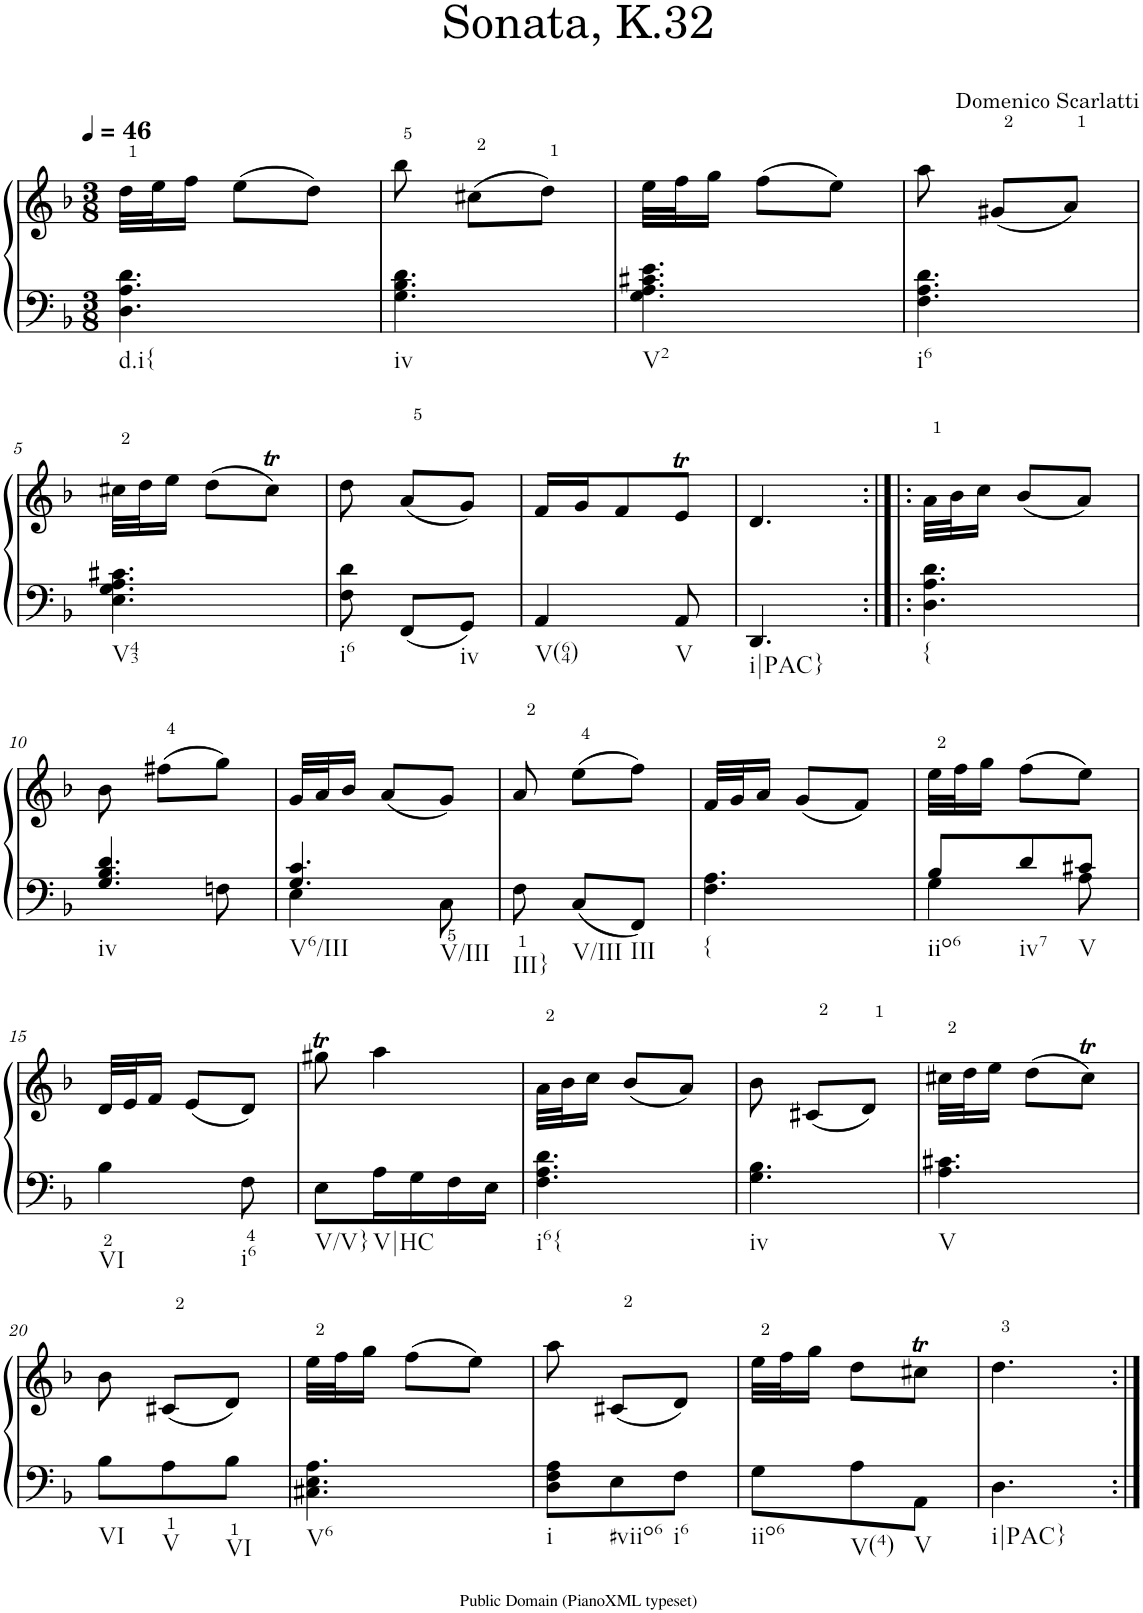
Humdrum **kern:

**kern	**kern
*part1	*part1
*staff2	*staff1
*I"Piano	*
*I'Pno.	*
*clefF4	*clefG2
*k[b-]	*k[b-]
*M3/8	*M3/8
*MM46	*MM46
=1	=1
!LO:TX:b:t=d.i{	!
4.D\ 4.A\ 4.d\	32dd\LLL
.	32ee\J
.	16ff\JJ
.	(8ee\L
.	8dd\J)
=2	=2
!LO:TX:b:t=iv	!
4.G\ 4.B-\ 4.d\	8bb-\
.	(8cc#X\L
.	8dd\J)
=3	=3
!LO:TX:b:t=V2	!
4.G\ 4.A\ 4.c#X\ 4.e\	32ee\LLL
.	32ff\J
.	16gg\JJ
.	(8ff\L
.	8ee\J)
=4	=4
!LO:TX:b:t=i6	!
4.F\ 4.A\ 4.d\	8aa\
.	(8g#X/L
.	8a/J)
!!LO:LB:g=z
=5	=5
!LO:TX:b:t=V43	!
4.E\ 4.G\ 4.A\ 4.c#X\	32cc#X\LLL
.	32dd\J
.	16ee\JJ
.	(8dd\L
.	8cc#t\J)
=6	=6
!LO:TX:b:t=i6	!
8F\ 8d\	8dd\
8FF/L	(8a/L
!LO:TX:b:t=iv	!
8GG/J	8g/J)
=7	=7
!LO:TX:b:t=V(64)	!
4AA/	16f/LL
.	16g/J
.	8f/
!LO:TX:b:t=V	!
8AA/	8et/J
=8	=8
!LO:TX:b:t=i|PAC}	!
4.DD/	4.d/
=9:|!|:	=9:|!|:
!LO:TX:b:t={	!
4.D\ 4.A\ 4.d\	32a\LLL
.	32b-\J
.	16cc\JJ
.	(8b-/L
.	8a/J)
!!LO:LB:g=z
=10	=10
*^	*
!LO:TX:b:t=iv	!	!
4.G/ 4.B-/ 4.d/	4ryy	8b-\
.	.	(8ff#X\L
.	8Fn\	8gg\J)
=11	=11	=11
!LO:TX:b:t=V6/III	!	!
!LO:TX:b:t=V/III	!	!
4.G/ 4.c/	4E\	32g/LLL
.	.	32a/J
.	.	16b-/JJ
.	.	(8a/L
.	8C\	8g/J)
=12	=12	=12
!LO:TX:b:t=III}	!	!
*v	*v	*
8F\	8a/
!LO:TX:b:t=V/III	!
8C/L	(8ee\L
!LO:TX:b:t=III	!
8FF/J	8ff\J)
=13	=13
!LO:TX:b:t={	!
4.F\ 4.A\	32f/LLL
.	32g/J
.	16a/JJ
.	(8g/L
.	8f/J)
=14	=14
*^	*
!LO:TX:b:t=iio6	!	!
8B-/L	4G\	32ee\LLL
.	.	32ff\J
.	.	16gg\JJ
!LO:TX:b:t=iv7	!	!
8d/	.	(8ff\L
!LO:TX:b:t=V	!	!
8c#X/J	8A\	8ee\J)
!!LO:LB:g=z
=15	=15	=15
!LO:TX:b:t=VI	!	!
*v	*v	*
4B-\	32d/LLL
.	32e/J
.	16f/JJ
.	(8e/L
!LO:TX:b:t=i6	!
8F\	8d/J)
=16	=16
!LO:TX:b:t=V/V}	!
8E\L	8gg#Xt\
!LO:TX:b:t=V|HC	!
16A\L	4aa\
16G\	.
16F\	.
16E\JJ	.
=17	=17
!LO:TX:b:t=i6{	!
4.F\ 4.A\ 4.d\	32a\LLL
.	32b-\J
.	16cc\JJ
.	(8b-/L
.	8a/J)
=18	=18
!LO:TX:b:t=iv	!
4.G\ 4.B-\	8b-\
.	(8c#X/L
.	8d/J)
=19	=19
!LO:TX:b:t=V	!
4.A\ 4.c#X\	32cc#X\LLL
.	32dd\J
.	16ee\JJ
.	(8dd\L
.	8cc#t\J)
!!LO:LB:g=z
=20	=20
!LO:TX:b:t=VI	!
8B-\L	8b-\
!LO:TX:b:t=V	!
8A\	(8c#X/L
!LO:TX:b:t=VI	!
8B-\J	8d/J)
=21	=21
!LO:TX:b:t=V6	!
4.C#X\ 4.E\ 4.A\	32ee\LLL
.	32ff\J
.	16gg\JJ
.	(8ff\L
.	8ee\J)
=22	=22
!LO:TX:b:t=i	!
8D\ 8F\ 8A\L	8aa\
!LO:TX:b:t=#viio6	!
8E\	(8c#X/L
!LO:TX:b:t=i6	!
8F\J	8d/J)
=23	=23
!LO:TX:b:t=iio6	!
8G\L	32ee\LLL
.	32ff\J
.	16gg\JJ
!LO:TX:b:t=V(4)	!
8A\	8dd\L
!LO:TX:b:t=V	!
8AA\J	8cc#Xt\J
=24	=24
!LO:TX:b:t=i|PAC}	!
4.D\	4.dd\
=:|!	=:|!
*-	*-
